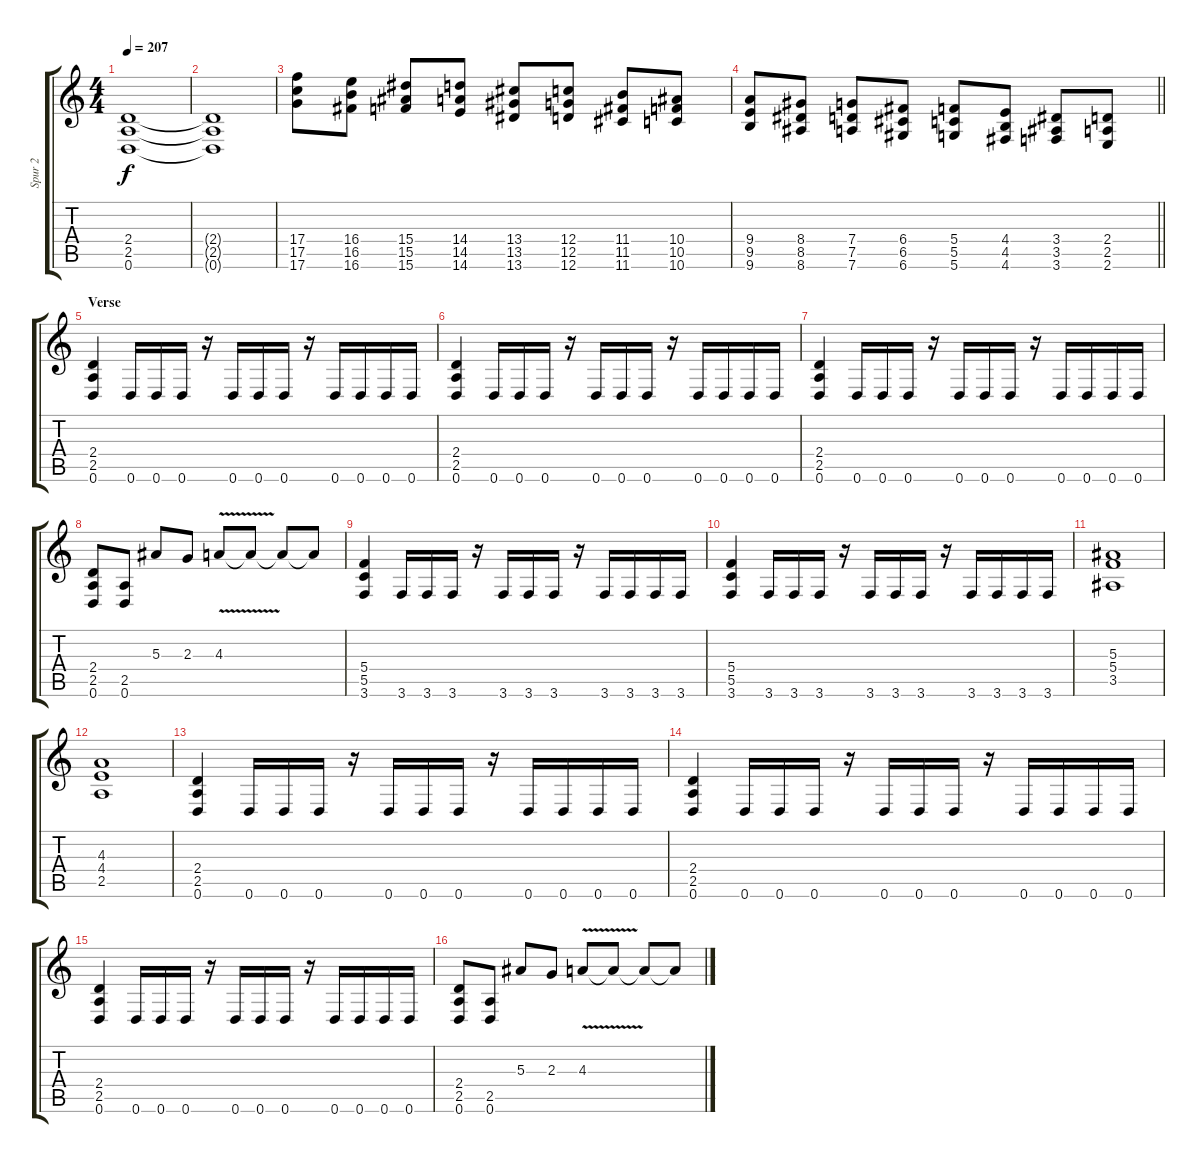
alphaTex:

\track ("Spur 2" "Spur 2") {instrument distortionguitar}
\staff {score tabs}
\tuning (D4 A3 F3 C3 G2 D2) {hide}
\ts (4 4)
\tempo 207
\clef g2
\ks c
(2.4 2.5 0.6).1{dy f} |
(2.4{t} 2.5{t} 0.6{t}).1 |
(17.4 17.5 17.6).8{instrument guitarfretnoise} (16.4 16.5 16.6).8 (15.4 15.5 15.6).8 (14.4 14.5 14.6).8 (13.4 13.5 13.6).8 (12.4 12.5 12.6).8 (11.4 11.5 11.6).8 (10.4 10.5 10.6).8 |
\barLineRight lightlight
(9.4 9.5 9.6).8 (8.4 8.5 8.6).8 (7.4 7.5 7.6).8 (6.4 6.5 6.6).8 (5.4 5.5 5.6).8 (4.4 4.5 4.6).8 (3.4 3.5 3.6).8 (2.4 2.5 2.6).8 |
\section ("" "Verse")
(2.4 2.5 0.6).4{instrument distortionguitar} 0.6.16 0.6.16 0.6.16 r.16 0.6.16 0.6.16 0.6.16 r.16 0.6.16 0.6.16 0.6.16 0.6.16 |
(2.4 2.5 0.6).4{instrument distortionguitar} 0.6.16 0.6.16 0.6.16 r.16 0.6.16 0.6.16 0.6.16 r.16 0.6.16 0.6.16 0.6.16 0.6.16 |
(2.4 2.5 0.6).4{instrument distortionguitar} 0.6.16 0.6.16 0.6.16 r.16 0.6.16 0.6.16 0.6.16 r.16 0.6.16 0.6.16 0.6.16 0.6.16 |
(2.4 2.5 0.6).8 (2.5 0.6).8 5.3.8 2.3.8 4.3{v}.8 4.3{t}.8 4.3{t}.8 4.3{t}.8 |
(5.4 5.5 3.6).4{instrument distortionguitar} 3.6.16 3.6.16 3.6.16 r.16 3.6.16 3.6.16 3.6.16 r.16 3.6.16 3.6.16 3.6.16 3.6.16 |
(5.4 5.5 3.6).4{instrument distortionguitar} 3.6.16 3.6.16 3.6.16 r.16 3.6.16 3.6.16 3.6.16 r.16 3.6.16 3.6.16 3.6.16 3.6.16 |
(5.3 5.4 3.5).1 |
(4.3 4.4 2.5).1 |
(2.4 2.5 0.6).4{instrument distortionguitar} 0.6.16 0.6.16 0.6.16 r.16 0.6.16 0.6.16 0.6.16 r.16 0.6.16 0.6.16 0.6.16 0.6.16 |
(2.4 2.5 0.6).4{instrument distortionguitar} 0.6.16 0.6.16 0.6.16 r.16 0.6.16 0.6.16 0.6.16 r.16 0.6.16 0.6.16 0.6.16 0.6.16 |
(2.4 2.5 0.6).4{instrument distortionguitar} 0.6.16 0.6.16 0.6.16 r.16 0.6.16 0.6.16 0.6.16 r.16 0.6.16 0.6.16 0.6.16 0.6.16 |
(2.4 2.5 0.6).8 (2.5 0.6).8 5.3.8 2.3.8 4.3{v}.8 4.3{t}.8 4.3{t}.8 4.3{t}.8
